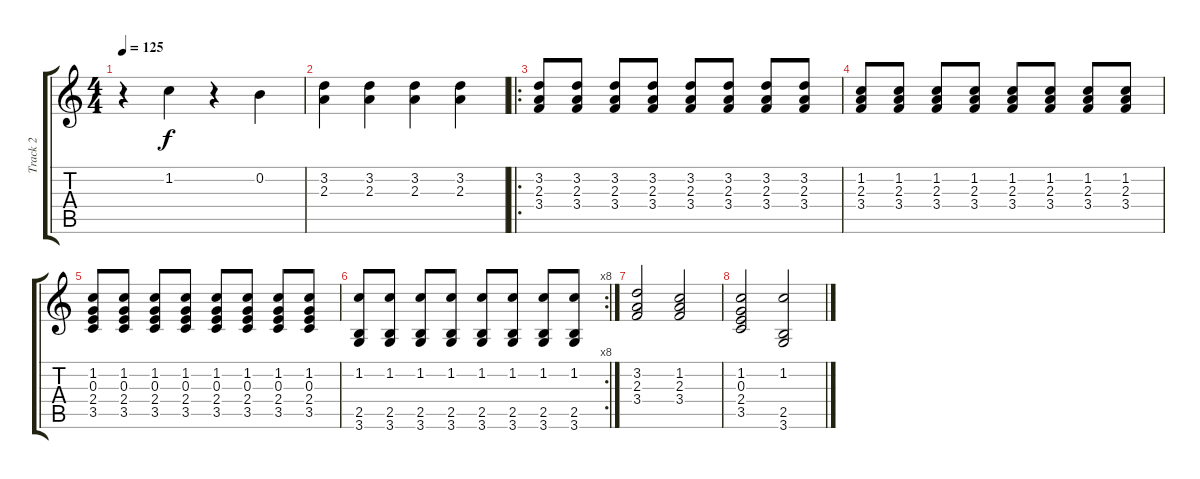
\track ("Track 2" "Track 2") {instrument acousticguitarsteel}
\staff {score tabs}
\tuning (E4 B3 G3 D3 A2 E2) {hide}
\ts (4 4)
\tempo 125
\clef g2
\ks c
r.4{dy f} 1.2.4 r.4 0.2.4 |
(3.2 2.3).4 (3.2 2.3).4 (3.2 2.3).4 (3.2 2.3).4 |
\ro
(3.2 2.3 3.4).8 (3.2 2.3 3.4).8 (3.2 2.3 3.4).8 (3.2 2.3 3.4).8 (3.2 2.3 3.4).8 (3.2 2.3 3.4).8 (3.2 2.3 3.4).8 (3.2 2.3 3.4).8 |
(1.2 2.3 3.4).8 (1.2 2.3 3.4).8 (1.2 2.3 3.4).8 (1.2 2.3 3.4).8 (1.2 2.3 3.4).8 (1.2 2.3 3.4).8 (1.2 2.3 3.4).8 (1.2 2.3 3.4).8 |
(1.2 0.3 2.4 3.5).8 (1.2 0.3 2.4 3.5).8 (1.2 0.3 2.4 3.5).8 (1.2 0.3 2.4 3.5).8 (1.2 0.3 2.4 3.5).8 (1.2 0.3 2.4 3.5).8 (1.2 0.3 2.4 3.5).8 (1.2 0.3 2.4 3.5).8 |
\rc 8
(1.2 2.5 3.6).8 (1.2 2.5 3.6).8 (1.2 2.5 3.6).8 (1.2 2.5 3.6).8 (1.2 2.5 3.6).8 (1.2 2.5 3.6).8 (1.2 2.5 3.6).8 (1.2 2.5 3.6).8 |
(3.2 2.3 3.4).2 (1.2 2.3 3.4).2 |
(1.2 0.3 2.4 3.5).2 (1.2 2.5 3.6).2
